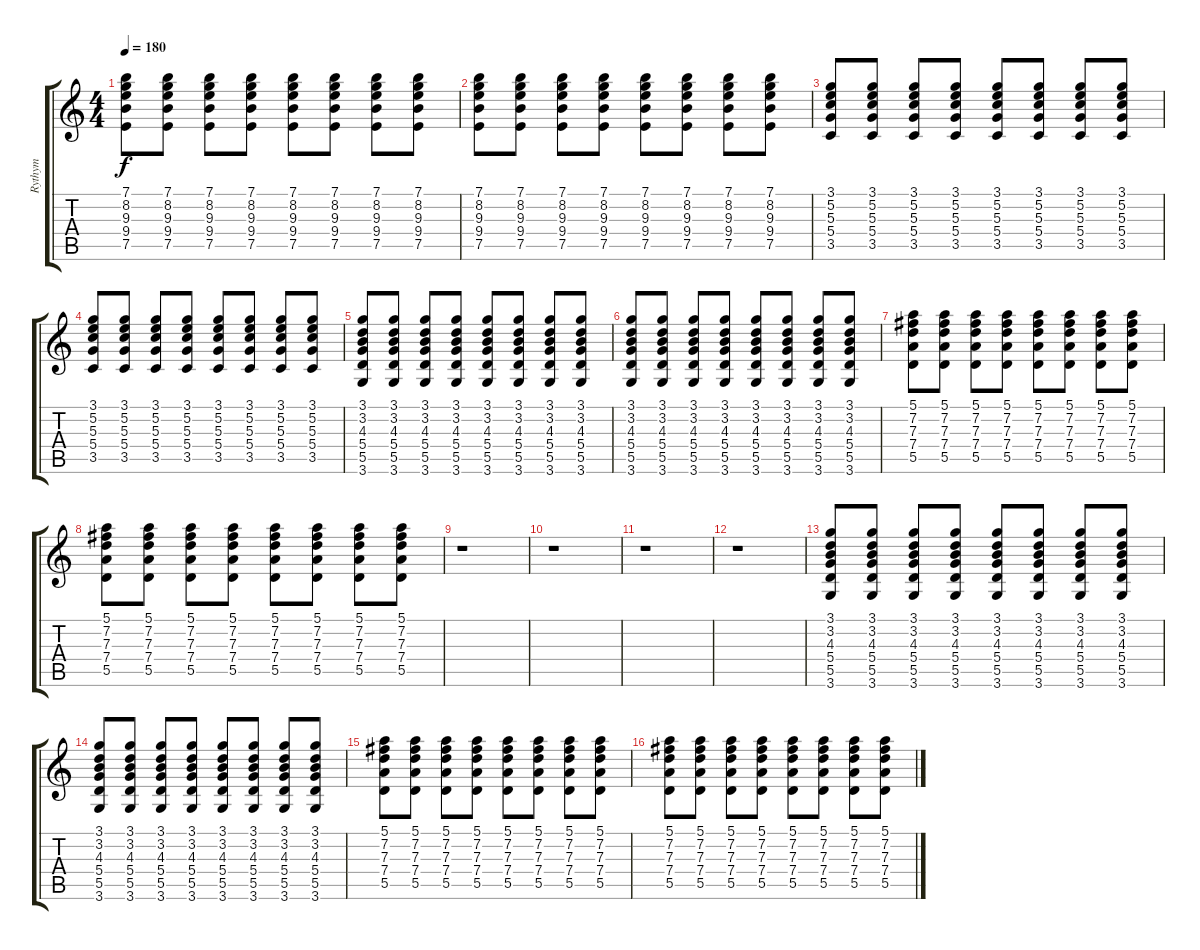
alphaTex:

\track ("Rythym" "Rythym") {instrument overdrivenguitar}
\staff {score tabs}
\tuning (E4 B3 G3 D3 A2 E2) {hide}
\ts (4 4)
\tempo 180
\clef g2
\ks c
(7.1 8.2 9.3 9.4 7.5).8{dy f} (7.1 8.2 9.3 9.4 7.5).8 (7.1 8.2 9.3 9.4 7.5).8 (7.1 8.2 9.3 9.4 7.5).8 (7.1 8.2 9.3 9.4 7.5).8 (7.1 8.2 9.3 9.4 7.5).8 (7.1 8.2 9.3 9.4 7.5).8 (7.1 8.2 9.3 9.4 7.5).8 |
(7.1 8.2 9.3 9.4 7.5).8 (7.1 8.2 9.3 9.4 7.5).8 (7.1 8.2 9.3 9.4 7.5).8 (7.1 8.2 9.3 9.4 7.5).8 (7.1 8.2 9.3 9.4 7.5).8 (7.1 8.2 9.3 9.4 7.5).8 (7.1 8.2 9.3 9.4 7.5).8 (7.1 8.2 9.3 9.4 7.5).8 |
(3.1 5.2 5.3 5.4 3.5).8 (3.1 5.2 5.3 5.4 3.5).8 (3.1 5.2 5.3 5.4 3.5).8 (3.1 5.2 5.3 5.4 3.5).8 (3.1 5.2 5.3 5.4 3.5).8 (3.1 5.2 5.3 5.4 3.5).8 (3.1 5.2 5.3 5.4 3.5).8 (3.1 5.2 5.3 5.4 3.5).8 |
(3.1 5.2 5.3 5.4 3.5).8 (3.1 5.2 5.3 5.4 3.5).8 (3.1 5.2 5.3 5.4 3.5).8 (3.1 5.2 5.3 5.4 3.5).8 (3.1 5.2 5.3 5.4 3.5).8 (3.1 5.2 5.3 5.4 3.5).8 (3.1 5.2 5.3 5.4 3.5).8 (3.1 5.2 5.3 5.4 3.5).8 |
(3.1 3.2 4.3 5.4 5.5 3.6).8 (3.1 3.2 4.3 5.4 5.5 3.6).8 (3.1 3.2 4.3 5.4 5.5 3.6).8 (3.1 3.2 4.3 5.4 5.5 3.6).8 (3.1 3.2 4.3 5.4 5.5 3.6).8 (3.1 3.2 4.3 5.4 5.5 3.6).8 (3.1 3.2 4.3 5.4 5.5 3.6).8 (3.1 3.2 4.3 5.4 5.5 3.6).8 |
(3.1 3.2 4.3 5.4 5.5 3.6).8 (3.1 3.2 4.3 5.4 5.5 3.6).8 (3.1 3.2 4.3 5.4 5.5 3.6).8 (3.1 3.2 4.3 5.4 5.5 3.6).8 (3.1 3.2 4.3 5.4 5.5 3.6).8 (3.1 3.2 4.3 5.4 5.5 3.6).8 (3.1 3.2 4.3 5.4 5.5 3.6).8 (3.1 3.2 4.3 5.4 5.5 3.6).8 |
(5.1 7.2 7.3 7.4 5.5).8 (5.1 7.2 7.3 7.4 5.5).8 (5.1 7.2 7.3 7.4 5.5).8 (5.1 7.2 7.3 7.4 5.5).8 (5.1 7.2 7.3 7.4 5.5).8 (5.1 7.2 7.3 7.4 5.5).8 (5.1 7.2 7.3 7.4 5.5).8 (5.1 7.2 7.3 7.4 5.5).8 |
(5.1 7.2 7.3 7.4 5.5).8 (5.1 7.2 7.3 7.4 5.5).8 (5.1 7.2 7.3 7.4 5.5).8 (5.1 7.2 7.3 7.4 5.5).8 (5.1 7.2 7.3 7.4 5.5).8 (5.1 7.2 7.3 7.4 5.5).8 (5.1 7.2 7.3 7.4 5.5).8 (5.1 7.2 7.3 7.4 5.5).8 |
r.1 |
r.1 |
r.1 |
r.1 |
(3.1 3.2 4.3 5.4 5.5 3.6).8 (3.1 3.2 4.3 5.4 5.5 3.6).8 (3.1 3.2 4.3 5.4 5.5 3.6).8 (3.1 3.2 4.3 5.4 5.5 3.6).8 (3.1 3.2 4.3 5.4 5.5 3.6).8 (3.1 3.2 4.3 5.4 5.5 3.6).8 (3.1 3.2 4.3 5.4 5.5 3.6).8 (3.1 3.2 4.3 5.4 5.5 3.6).8 |
(3.1 3.2 4.3 5.4 5.5 3.6).8 (3.1 3.2 4.3 5.4 5.5 3.6).8 (3.1 3.2 4.3 5.4 5.5 3.6).8 (3.1 3.2 4.3 5.4 5.5 3.6).8 (3.1 3.2 4.3 5.4 5.5 3.6).8 (3.1 3.2 4.3 5.4 5.5 3.6).8 (3.1 3.2 4.3 5.4 5.5 3.6).8 (3.1 3.2 4.3 5.4 5.5 3.6).8 |
(5.1 7.2 7.3 7.4 5.5).8 (5.1 7.2 7.3 7.4 5.5).8 (5.1 7.2 7.3 7.4 5.5).8 (5.1 7.2 7.3 7.4 5.5).8 (5.1 7.2 7.3 7.4 5.5).8 (5.1 7.2 7.3 7.4 5.5).8 (5.1 7.2 7.3 7.4 5.5).8 (5.1 7.2 7.3 7.4 5.5).8 |
(5.1 7.2 7.3 7.4 5.5).8 (5.1 7.2 7.3 7.4 5.5).8 (5.1 7.2 7.3 7.4 5.5).8 (5.1 7.2 7.3 7.4 5.5).8 (5.1 7.2 7.3 7.4 5.5).8 (5.1 7.2 7.3 7.4 5.5).8 (5.1 7.2 7.3 7.4 5.5).8 (5.1 7.2 7.3 7.4 5.5).8
